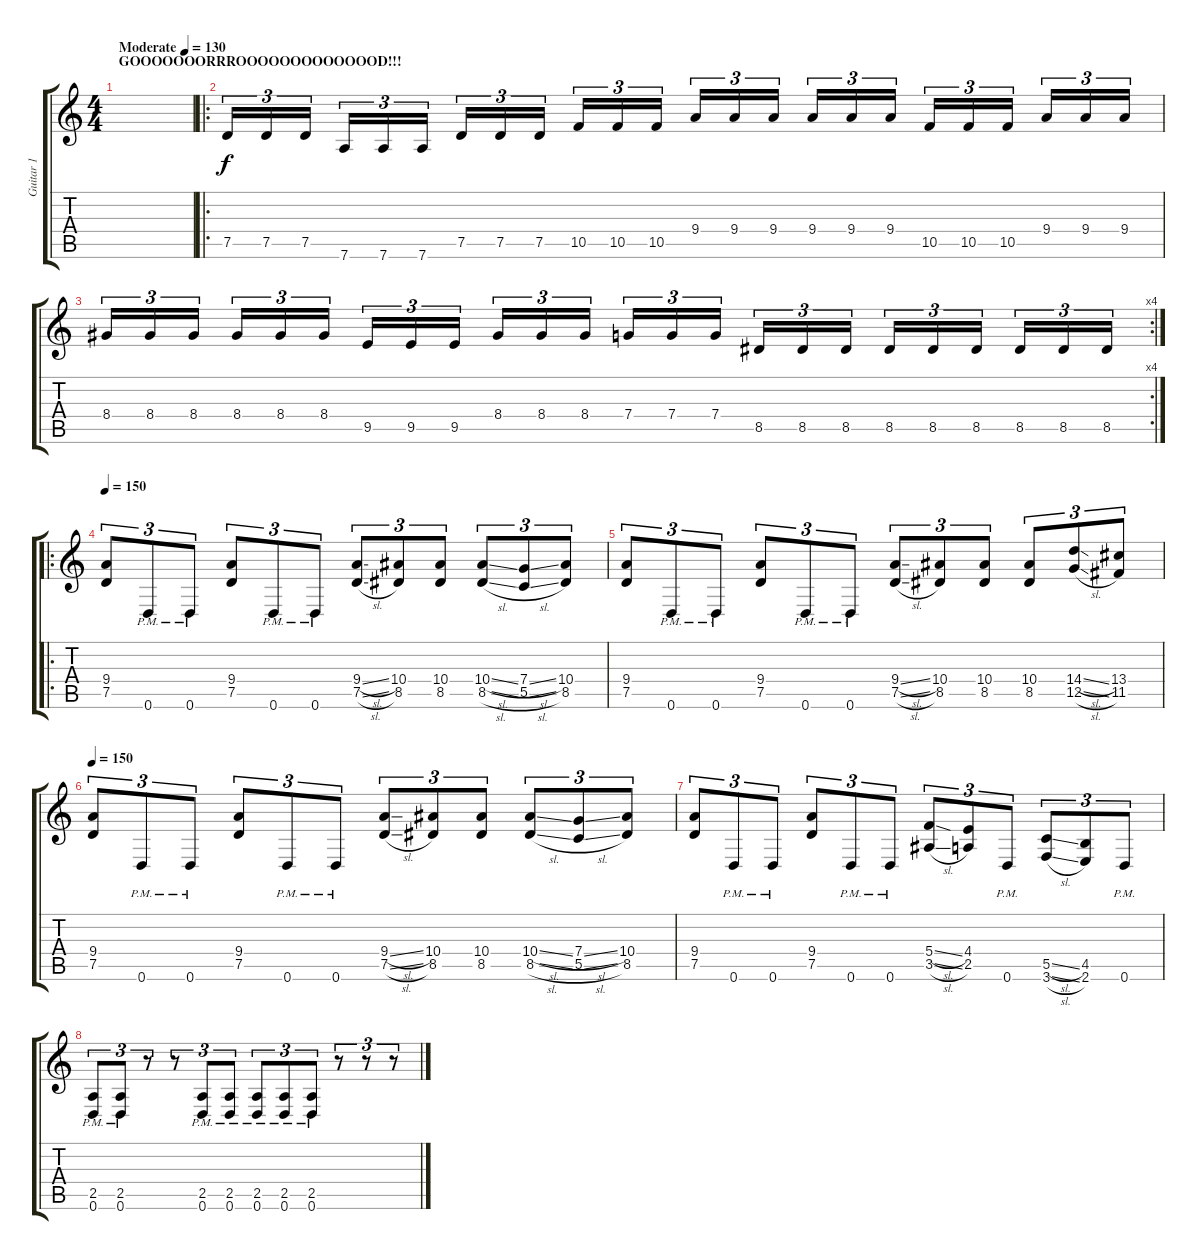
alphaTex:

\track ("Guitar 1" "Guitar 1") {instrument distortionguitar}
\staff {score tabs}
\tuning (D4 A3 F3 C3 G2 D2) {hide}
\ts (4 4)
\section ("" "GOOOOOOORRROOOOOOOOOOOOOD!!!")
\tempo (130 "Moderate")
\clef g2
\ks c
|
\ro
7.5.16{tu (3 2)} 7.5.16{tu (3 2)} 7.5.16{tu (3 2) beam splitsecondary} 7.6.16{tu (3 2)} 7.6.16{tu (3 2)} 7.6.16{tu (3 2)} 7.5.16{tu (3 2)} 7.5.16{tu (3 2)} 7.5.16{tu (3 2) beam splitsecondary} 10.5.16{tu (3 2)} 10.5.16{tu (3 2)} 10.5.16{tu (3 2)} 9.4.16{tu (3 2)} 9.4.16{tu (3 2)} 9.4.16{tu (3 2) beam splitsecondary} 9.4.16{tu (3 2)} 9.4.16{tu (3 2)} 9.4.16{tu (3 2)} 10.5.16{tu (3 2)} 10.5.16{tu (3 2)} 10.5.16{tu (3 2) beam splitsecondary} 9.4.16{tu (3 2)} 9.4.16{tu (3 2)} 9.4.16{tu (3 2)} |
\rc 4
8.4.16{tu (3 2)} 8.4.16{tu (3 2)} 8.4.16{tu (3 2) beam splitsecondary} 8.4.16{tu (3 2)} 8.4.16{tu (3 2)} 8.4.16{tu (3 2)} 9.5.16{tu (3 2)} 9.5.16{tu (3 2)} 9.5.16{tu (3 2) beam splitsecondary} 8.4.16{tu (3 2)} 8.4.16{tu (3 2)} 8.4.16{tu (3 2)} 7.4.16{tu (3 2)} 7.4.16{tu (3 2)} 7.4.16{tu (3 2) beam splitsecondary} 8.5.16{tu (3 2)} 8.5.16{tu (3 2)} 8.5.16{tu (3 2)} 8.5.16{tu (3 2)} 8.5.16{tu (3 2)} 8.5.16{tu (3 2) beam splitsecondary} 8.5.16{tu (3 2)} 8.5.16{tu (3 2)} 8.5.16{tu (3 2)} |
\ro
\tempo 150
(9.4 7.5).8{tu (3 2)} 0.6{pm}.8{tu (3 2)} 0.6{pm}.8{tu (3 2)} (9.4 7.5).8{tu (3 2)} 0.6{pm}.8{tu (3 2)} 0.6{pm}.8{tu (3 2)} (9.4{sl} 7.5{sl}).8{tu (3 2)} (10.4 8.5).8{tu (3 2)} (10.4 8.5).8{tu (3 2)} (10.4{sl} 8.5{sl}).8{tu (3 2)} (7.4{sl} 5.5{sl}).8{tu (3 2)} (10.4 8.5).8{tu (3 2)} |
(9.4 7.5).8{tu (3 2)} 0.6{pm}.8{tu (3 2)} 0.6{pm}.8{tu (3 2)} (9.4 7.5).8{tu (3 2)} 0.6{pm}.8{tu (3 2)} 0.6{pm}.8{tu (3 2)} (9.4{sl} 7.5{sl}).8{tu (3 2)} (10.4 8.5).8{tu (3 2)} (10.4 8.5).8{tu (3 2)} (10.4 8.5).8{tu (3 2)} (14.4{sl} 12.5{sl}).8{tu (3 2)} (13.4 11.5).8{tu (3 2)} |
\tempo 150
(9.4 7.5).8{tu (3 2)} 0.6{pm}.8{tu (3 2)} 0.6{pm}.8{tu (3 2)} (9.4 7.5).8{tu (3 2)} 0.6{pm}.8{tu (3 2)} 0.6{pm}.8{tu (3 2)} (9.4{sl} 7.5{sl}).8{tu (3 2)} (10.4 8.5).8{tu (3 2)} (10.4 8.5).8{tu (3 2)} (10.4{sl} 8.5{sl}).8{tu (3 2)} (7.4{sl} 5.5{sl}).8{tu (3 2)} (10.4 8.5).8{tu (3 2)} |
(9.4 7.5).8{tu (3 2)} 0.6{pm}.8{tu (3 2)} 0.6{pm}.8{tu (3 2)} (9.4 7.5).8{tu (3 2)} 0.6{pm}.8{tu (3 2)} 0.6{pm}.8{tu (3 2)} (5.4{sl} 3.5{sl}).8{tu (3 2)} (4.4 2.5).8{tu (3 2)} 0.6{pm}.8{tu (3 2)} (5.5{sl} 3.6{sl}).8{tu (3 2)} (4.5 2.6).8{tu (3 2)} 0.6{pm}.8{tu (3 2)} |
(2.5{pm} 0.6{pm}).8{tu (3 2)} (2.5{pm} 0.6{pm}).8{tu (3 2)} r.8{tu (3 2)} r.8{tu (3 2)} (2.5{pm} 0.6{pm}).8{tu (3 2)} (2.5{pm} 0.6{pm}).8{tu (3 2)} (2.5{pm} 0.6{pm}).8{tu (3 2)} (2.5{pm} 0.6{pm}).8{tu (3 2)} (2.5{pm} 0.6{pm}).8{tu (3 2)} r.8{tu (3 2)} r.8{tu (3 2)} r.8{tu (3 2)}
